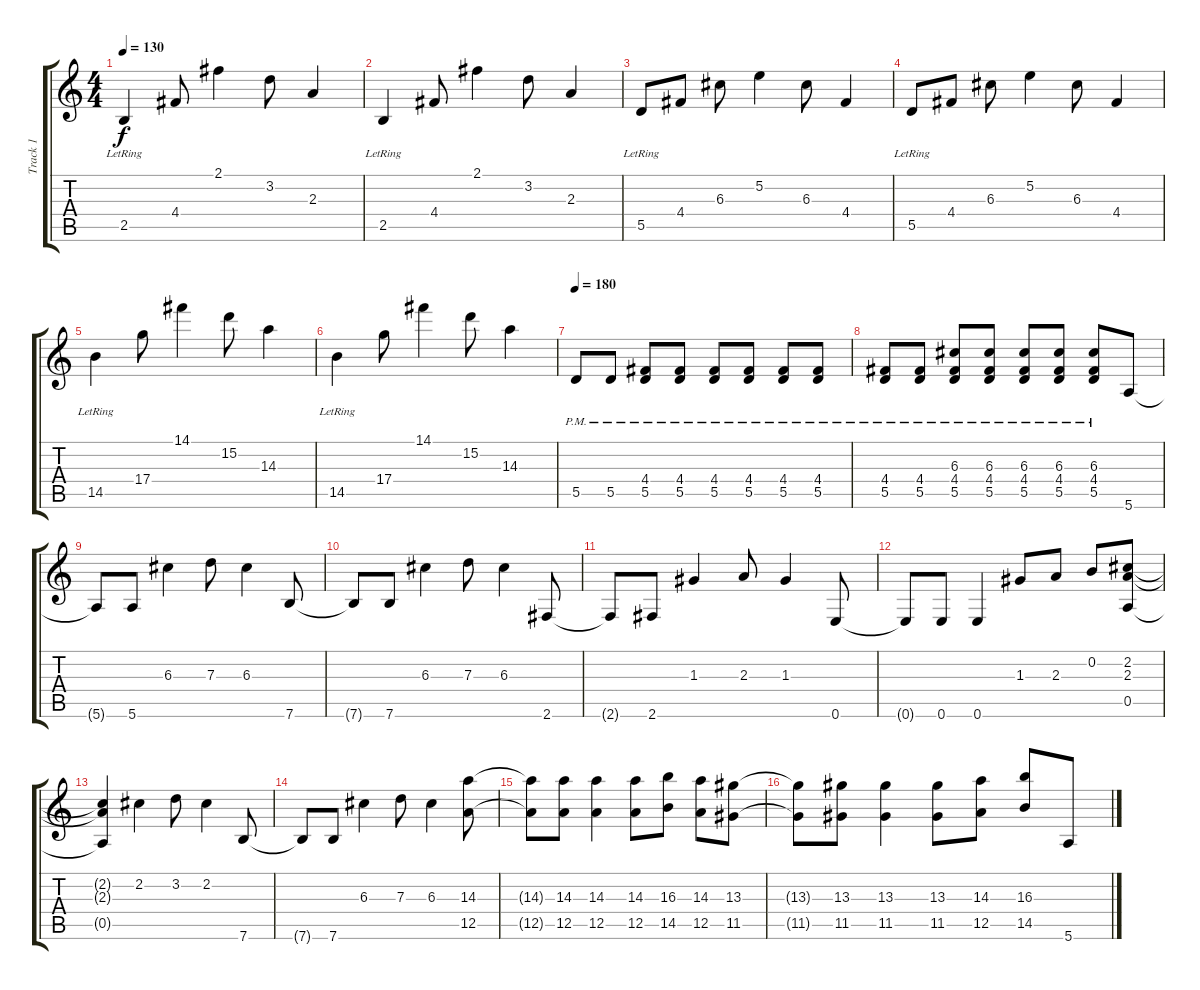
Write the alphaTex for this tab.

\track ("Track 1" "Track 1") {instrument overdrivenguitar}
\staff {score tabs}
\tuning (E4 B3 G3 D3 A2 E2) {hide}
\ts (4 4)
\tempo 130
\clef g2
\ks c
2.5{lr}.4{dy f} 4.4.8 2.1.4 3.2.8 2.3.4 |
2.5{lr}.4 4.4.8 2.1.4 3.2.8 2.3.4 |
5.5{lr}.8 4.4.8 6.3.8 5.2.4 6.3.8 4.4.4 |
5.5{lr}.8 4.4.8 6.3.8 5.2.4 6.3.8 4.4.4 |
14.5{lr}.4 17.4.8 14.1.4 15.2.8 14.3.4 |
14.5{lr}.4 17.4.8 14.1.4 15.2.8 14.3.4 |
\tempo 180
5.5{pm}.8 5.5{pm}.8 (4.4{pm} 5.5{pm}).8 (4.4{pm} 5.5{pm}).8 (4.4{pm} 5.5{pm}).8 (4.4{pm} 5.5{pm}).8 (4.4{pm} 5.5{pm}).8 (4.4{pm} 5.5{pm}).8 |
(4.4{pm} 5.5{pm}).8 (4.4{pm} 5.5{pm}).8 (6.3{pm} 4.4{pm} 5.5{pm}).8 (6.3{pm} 4.4{pm} 5.5{pm}).8 (6.3{pm} 4.4{pm} 5.5{pm}).8 (6.3{pm} 4.4{pm} 5.5{pm}).8 (6.3{pm} 4.4 5.5).8 5.6.8 |
5.6{t}.8 5.6.8 6.3.4 7.3.8 6.3.4 7.6.8 |
7.6{t}.8 7.6.8 6.3.4 7.3.8 6.3.4 2.6.8 |
2.6{t}.8 2.6.8 1.3.4 2.3.8 1.3.4 0.6.8 |
0.6{t}.8 0.6.8 0.6.4 1.3.8 2.3.8 0.2.8 (2.2 2.3 0.5).8 |
(2.2{t} 2.3{t} 0.5{t}).4 2.2.4 3.2.8 2.2.4 7.6.8 |
7.6{t}.8 7.6.8 6.3.4 7.3.8 6.3.4 (14.3 12.5).8 |
(14.3{t} 12.5{t}).8 (14.3 12.5).8 (14.3 12.5).4 (14.3 12.5).8 (16.3 14.5).8 (14.3 12.5).8 (13.3 11.5).8 |
(13.3{t} 11.5{t}).8 (13.3 11.5).8 (13.3 11.5).4 (13.3 11.5).8 (14.3 12.5).8 (16.3 14.5).8 5.6.8
